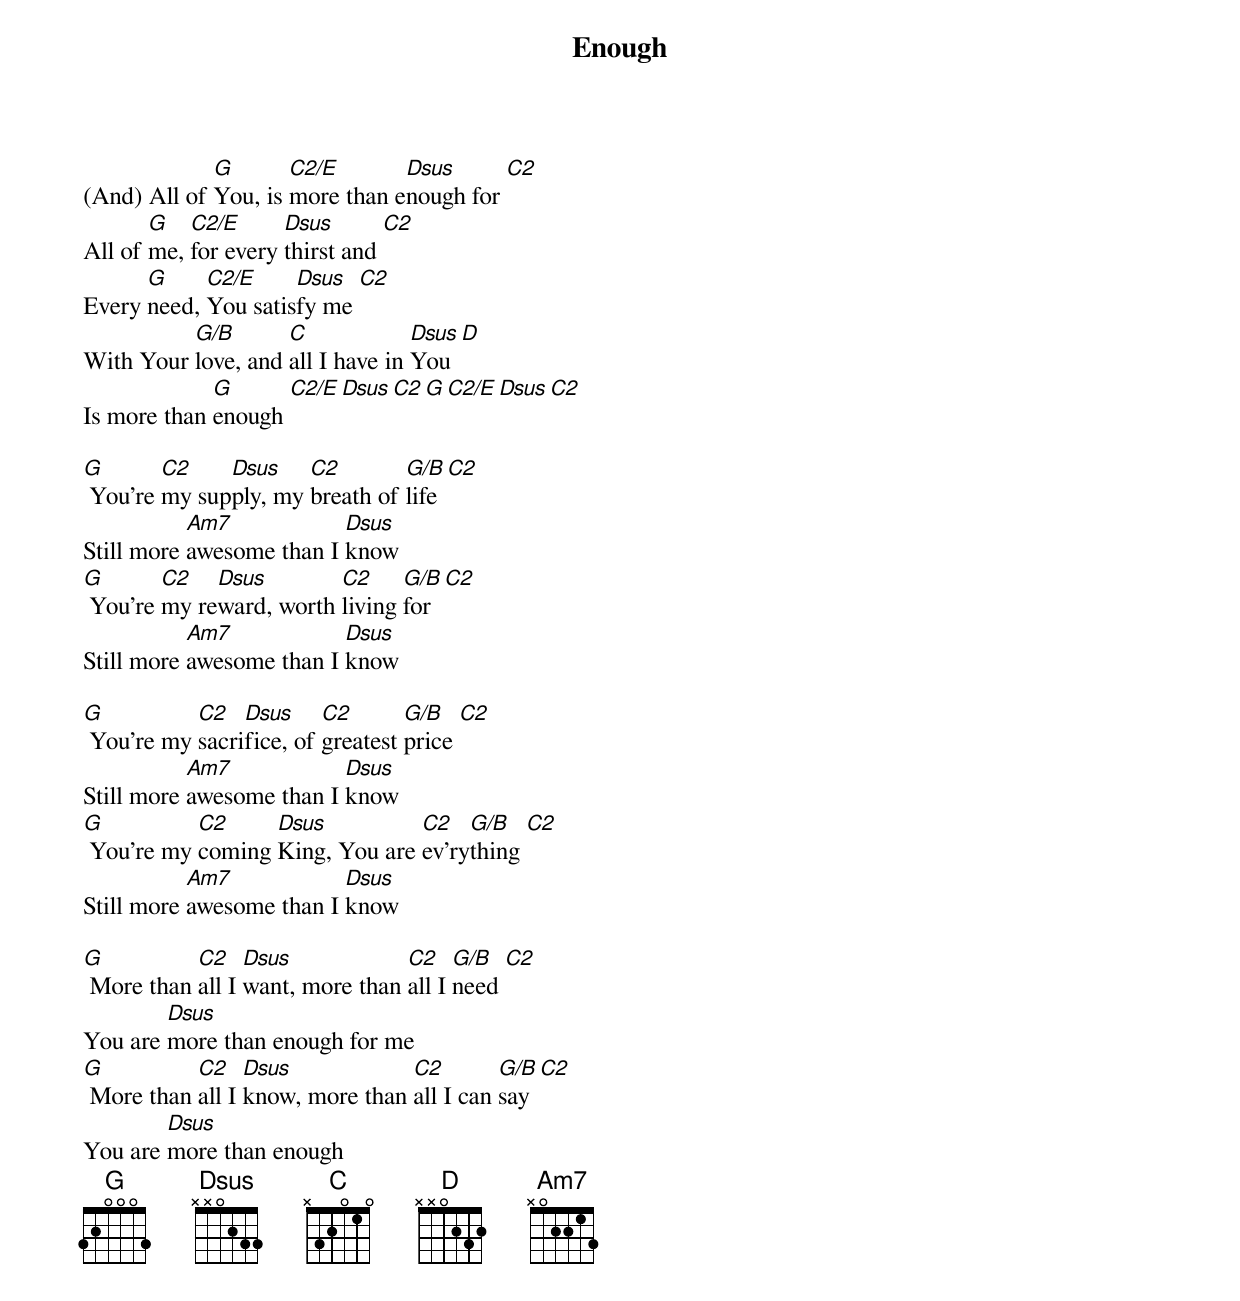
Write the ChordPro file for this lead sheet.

{title: Enough}
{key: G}
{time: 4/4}
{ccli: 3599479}
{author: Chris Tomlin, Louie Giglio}
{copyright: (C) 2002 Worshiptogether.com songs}

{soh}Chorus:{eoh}
(And) All of [G]You, is [C2/E]more than e[Dsus]nough for [C2]
All of [G]me, [C2/E]for every [Dsus]thirst and [C2]
Every [G]need, [C2/E]You satis[Dsus]fy me [C2]
With Your [G/B]love, and [C]all I have in [Dsus]You [D]
Is more than [G]enough [C2/E][Dsus][C2][G][C2/E][Dsus][C2]

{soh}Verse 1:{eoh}
[G] You're [C2]my sup[Dsus]ply, my [C2]breath of [G/B]life [C2]
Still more [Am7]awesome than I [Dsus]know
[G] You're [C2]my re[Dsus]ward, worth [C2]living [G/B]for [C2]
Still more [Am7]awesome than I [Dsus]know

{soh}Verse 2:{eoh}
[G] You're my [C2]sacri[Dsus]fice, of [C2]greatest [G/B]price [C2]
Still more [Am7]awesome than I [Dsus]know
[G] You're my [C2]coming [Dsus]King, You are [C2]ev'ry[G/B]thing [C2]
Still more [Am7]awesome than I [Dsus]know

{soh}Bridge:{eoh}
[G] More than [C2]all I [Dsus]want, more than [C2]all I [G/B]need [C2]
You are [Dsus]more than enough for me
[G] More than [C2]all I [Dsus]know, more than [C2]all I can [G/B]say [C2]
You are [Dsus]more than enough
